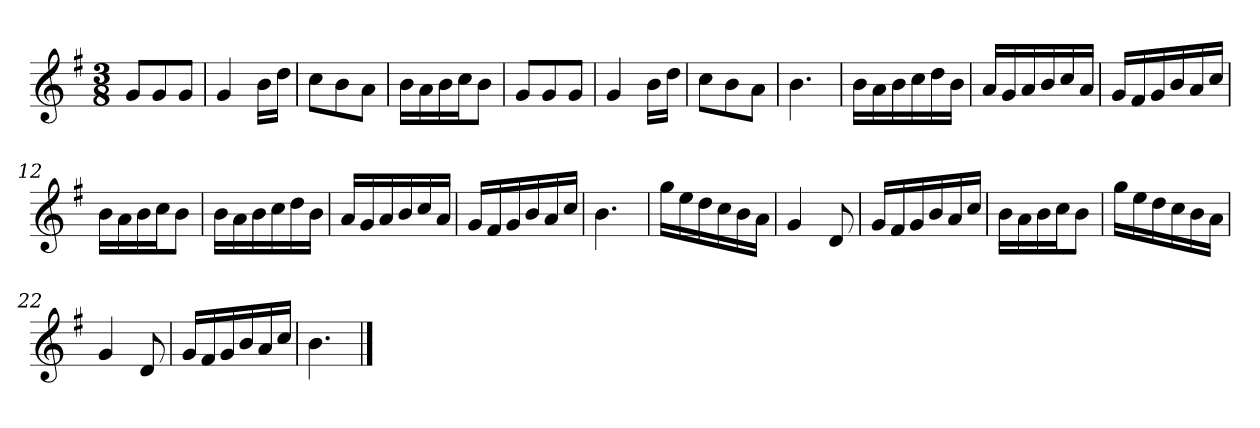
**kern
*part1
*staff1
*k[f#]
*M3/8
*MM120
=1
8gL
8g
8gJ
=2
4g
16bLL
16ddJJ
=3
8ccL
8b
8aJ
=4
16bLL
16a
16b
16ccJ
8bJ
=5
8gL
8g
8gJ
=6
4g
16bLL
16ddJJ
=7
8ccL
8b
8aJ
=8
4.b
=9
16bLL
16a
16b
16cc
16dd
16bJJ
=10
16aLL
16g
16a
16b
16cc
16aJJ
=11
16gLL
16f#
16g
16b
16a
16ccJJ
=12
16bLL
16a
16b
16ccJ
8bJ
=13
16bLL
16a
16b
16cc
16dd
16bJJ
=14
16aLL
16g
16a
16b
16cc
16aJJ
=15
16gLL
16f#
16g
16b
16a
16ccJJ
=16
4.b
=17
16ggLL
16ee
16dd
16cc
16b
16aJJ
=18
4g
8d
=19
16gLL
16f#
16g
16b
16a
16ccJJ
=20
16bLL
16a
16b
16ccJ
8bJ
=21
16ggLL
16ee
16dd
16cc
16b
16aJJ
=22
4g
8d
=23
16gLL
16f#
16g
16b
16a
16ccJJ
=24
4.b
==
*-
